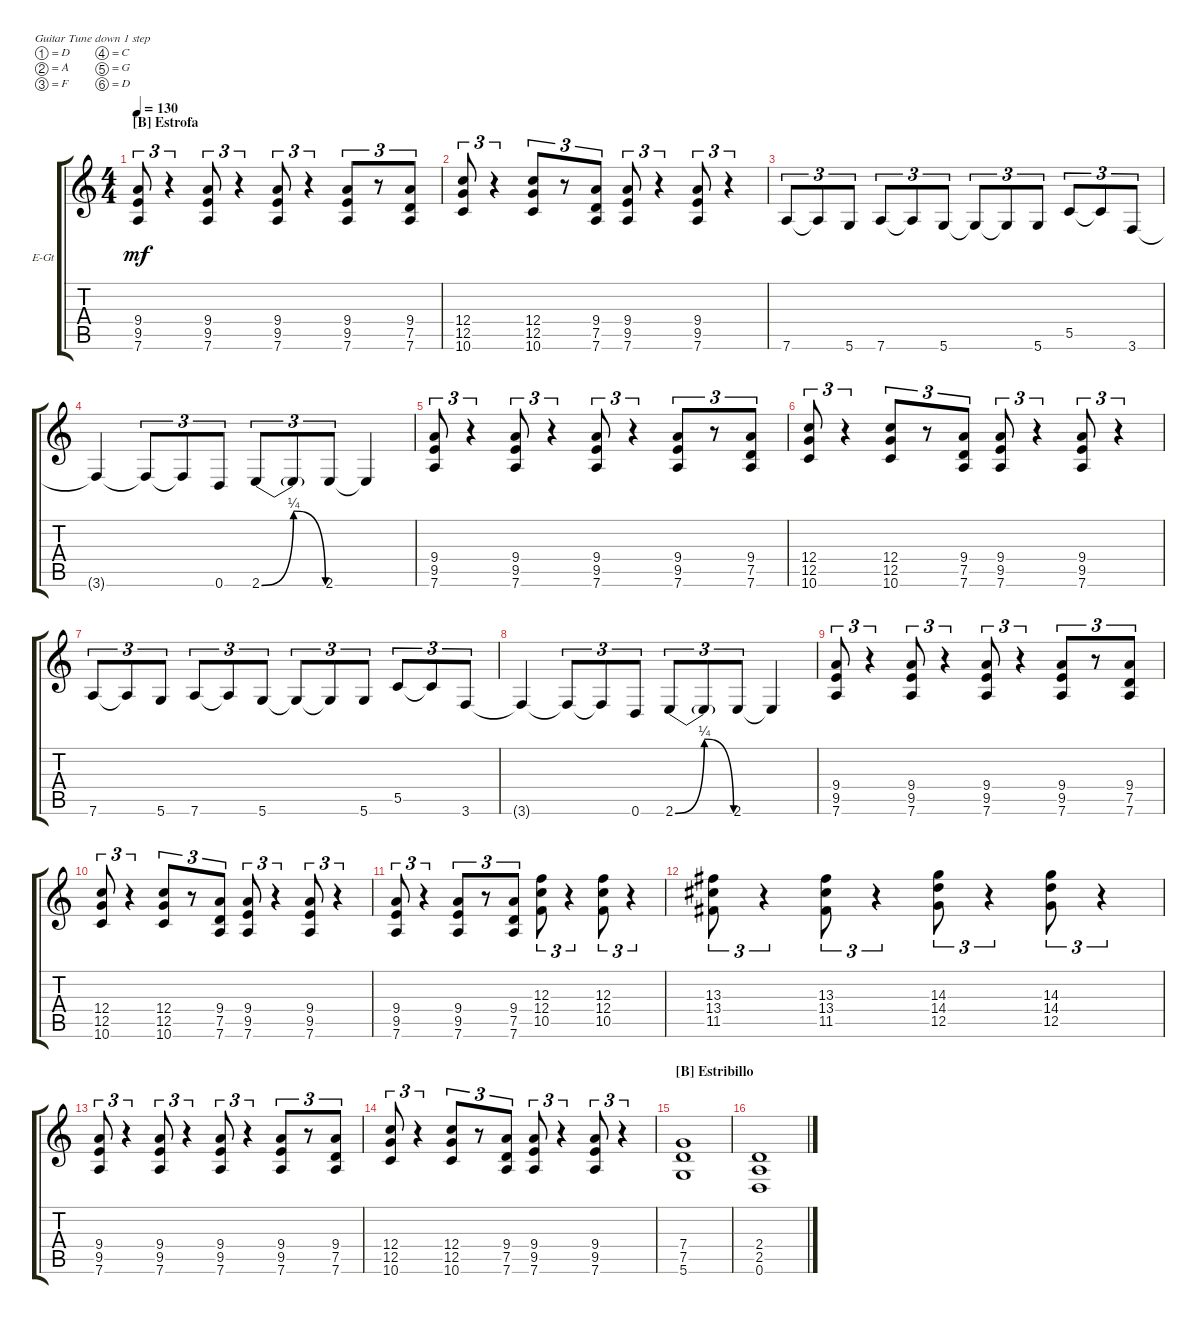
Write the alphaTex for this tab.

\bracketExtendMode groupsimilarinstruments
\firstSystemTrackNameOrientation horizontal
\otherSystemsTrackNameOrientation horizontal
\track ("Rhytim Guitar Ghoul" "E-Gt") {instrument distortionguitar}
\staff {score tabs}
\tuning (D4 A3 F3 C3 G2 D2)
\ts (4 4)
\section ("B" "Estrofa")
\tempo 130
\clef g2
\ks c
(7.6 9.4 9.5).8{tu (3 2) dy mf} r.4{tu (3 2)} (7.6 9.4 9.5).8{tu (3 2)} r.4{tu (3 2)} (7.6 9.4 9.5).8{tu (3 2)} r.4{tu (3 2)} (7.6 9.4 9.5).8{tu (3 2)} r.8{tu (3 2)} (7.6 9.4 7.5).8{tu (3 2)} |
(10.6 12.4 12.5).8{tu (3 2)} r.4{tu (3 2)} (10.6 12.4 12.5).8{tu (3 2)} r.8{tu (3 2)} (7.6 9.4 7.5).8{tu (3 2)} (7.6 9.4 9.5).8{tu (3 2)} r.4{tu (3 2)} (7.6 9.4 9.5).8{tu (3 2)} r.4{tu (3 2)} |
7.6.8{tu (3 2)} 7.6{t}.8{tu (3 2)} 5.6.8{tu (3 2)} 7.6.8{tu (3 2)} 7.6{t}.8{tu (3 2)} 5.6.8{tu (3 2)} 5.6{t}.8{tu (3 2)} 5.6{t}.8{tu (3 2)} 5.6.8{tu (3 2)} 5.5.8{tu (3 2)} 5.5{t}.8{tu (3 2)} 3.6.8{tu (3 2)} |
3.6{t}.4 3.6{t}.8{tu (3 2)} 3.6{t}.8{tu (3 2)} 0.6.8{tu (3 2)} 2.6{be (bendrelease 0 0 10.799999999999999 1 20.4 1 30 0)}.8{tu (3 2)} 2.6{t}.8{tu (3 2)} 2.6.8{tu (3 2)} 2.6{t}.4 |
(7.6 9.4 9.5).8{tu (3 2)} r.4{tu (3 2)} (7.6 9.4 9.5).8{tu (3 2)} r.4{tu (3 2)} (7.6 9.4 9.5).8{tu (3 2)} r.4{tu (3 2)} (7.6 9.4 9.5).8{tu (3 2)} r.8{tu (3 2)} (7.6 9.4 7.5).8{tu (3 2)} |
(10.6 12.4 12.5).8{tu (3 2)} r.4{tu (3 2)} (10.6 12.4 12.5).8{tu (3 2)} r.8{tu (3 2)} (7.6 9.4 7.5).8{tu (3 2)} (7.6 9.4 9.5).8{tu (3 2)} r.4{tu (3 2)} (7.6 9.4 9.5).8{tu (3 2)} r.4{tu (3 2)} |
7.6.8{tu (3 2)} 7.6{t}.8{tu (3 2)} 5.6.8{tu (3 2)} 7.6.8{tu (3 2)} 7.6{t}.8{tu (3 2)} 5.6.8{tu (3 2)} 5.6{t}.8{tu (3 2)} 5.6{t}.8{tu (3 2)} 5.6.8{tu (3 2)} 5.5.8{tu (3 2)} 5.5{t}.8{tu (3 2)} 3.6.8{tu (3 2)} |
3.6{t}.4 3.6{t}.8{tu (3 2)} 3.6{t}.8{tu (3 2)} 0.6.8{tu (3 2)} 2.6{be (bendrelease 0 0 10.799999999999999 1 20.4 1 30 0)}.8{tu (3 2)} 2.6{t}.8{tu (3 2)} 2.6.8{tu (3 2)} 2.6{t}.4 |
(7.6 9.4 9.5).8{tu (3 2)} r.4{tu (3 2)} (7.6 9.4 9.5).8{tu (3 2)} r.4{tu (3 2)} (7.6 9.4 9.5).8{tu (3 2)} r.4{tu (3 2)} (7.6 9.4 9.5).8{tu (3 2)} r.8{tu (3 2)} (7.6 9.4 7.5).8{tu (3 2)} |
(10.6 12.4 12.5).8{tu (3 2)} r.4{tu (3 2)} (10.6 12.4 12.5).8{tu (3 2)} r.8{tu (3 2)} (7.6 9.4 7.5).8{tu (3 2)} (7.6 9.4 9.5).8{tu (3 2)} r.4{tu (3 2)} (7.6 9.4 9.5).8{tu (3 2)} r.4{tu (3 2)} |
(7.6 9.4 9.5).8{tu (3 2)} r.4{tu (3 2)} (7.6 9.4 9.5).8{tu (3 2)} r.8{tu (3 2)} (7.6 9.4 7.5).8{tu (3 2)} (10.5 12.4 12.3).8{tu (3 2)} r.4{tu (3 2)} (12.3 12.4 10.5).8{tu (3 2)} r.4{tu (3 2)} |
(11.5 13.4 13.3).8{tu (3 2)} r.4{tu (3 2)} (13.3 13.4 11.5).8{tu (3 2)} r.4{tu (3 2)} (12.5 14.4 14.3).8{tu (3 2)} r.4{tu (3 2)} (14.3 14.4 12.5).8{tu (3 2)} r.4{tu (3 2)} |
(7.6 9.4 9.5).8{tu (3 2)} r.4{tu (3 2)} (7.6 9.4 9.5).8{tu (3 2)} r.4{tu (3 2)} (7.6 9.4 9.5).8{tu (3 2)} r.4{tu (3 2)} (7.6 9.4 9.5).8{tu (3 2)} r.8{tu (3 2)} (7.6 9.4 7.5).8{tu (3 2)} |
(10.6 12.4 12.5).8{tu (3 2)} r.4{tu (3 2)} (10.6 12.4 12.5).8{tu (3 2)} r.8{tu (3 2)} (7.6 9.4 7.5).8{tu (3 2)} (7.6 9.4 9.5).8{tu (3 2)} r.4{tu (3 2)} (7.6 9.4 9.5).8{tu (3 2)} r.4{tu (3 2)} |
\section ("B" "Estribillo")
(5.6 7.5 7.4).1 |
(0.6 2.5 2.4).1
